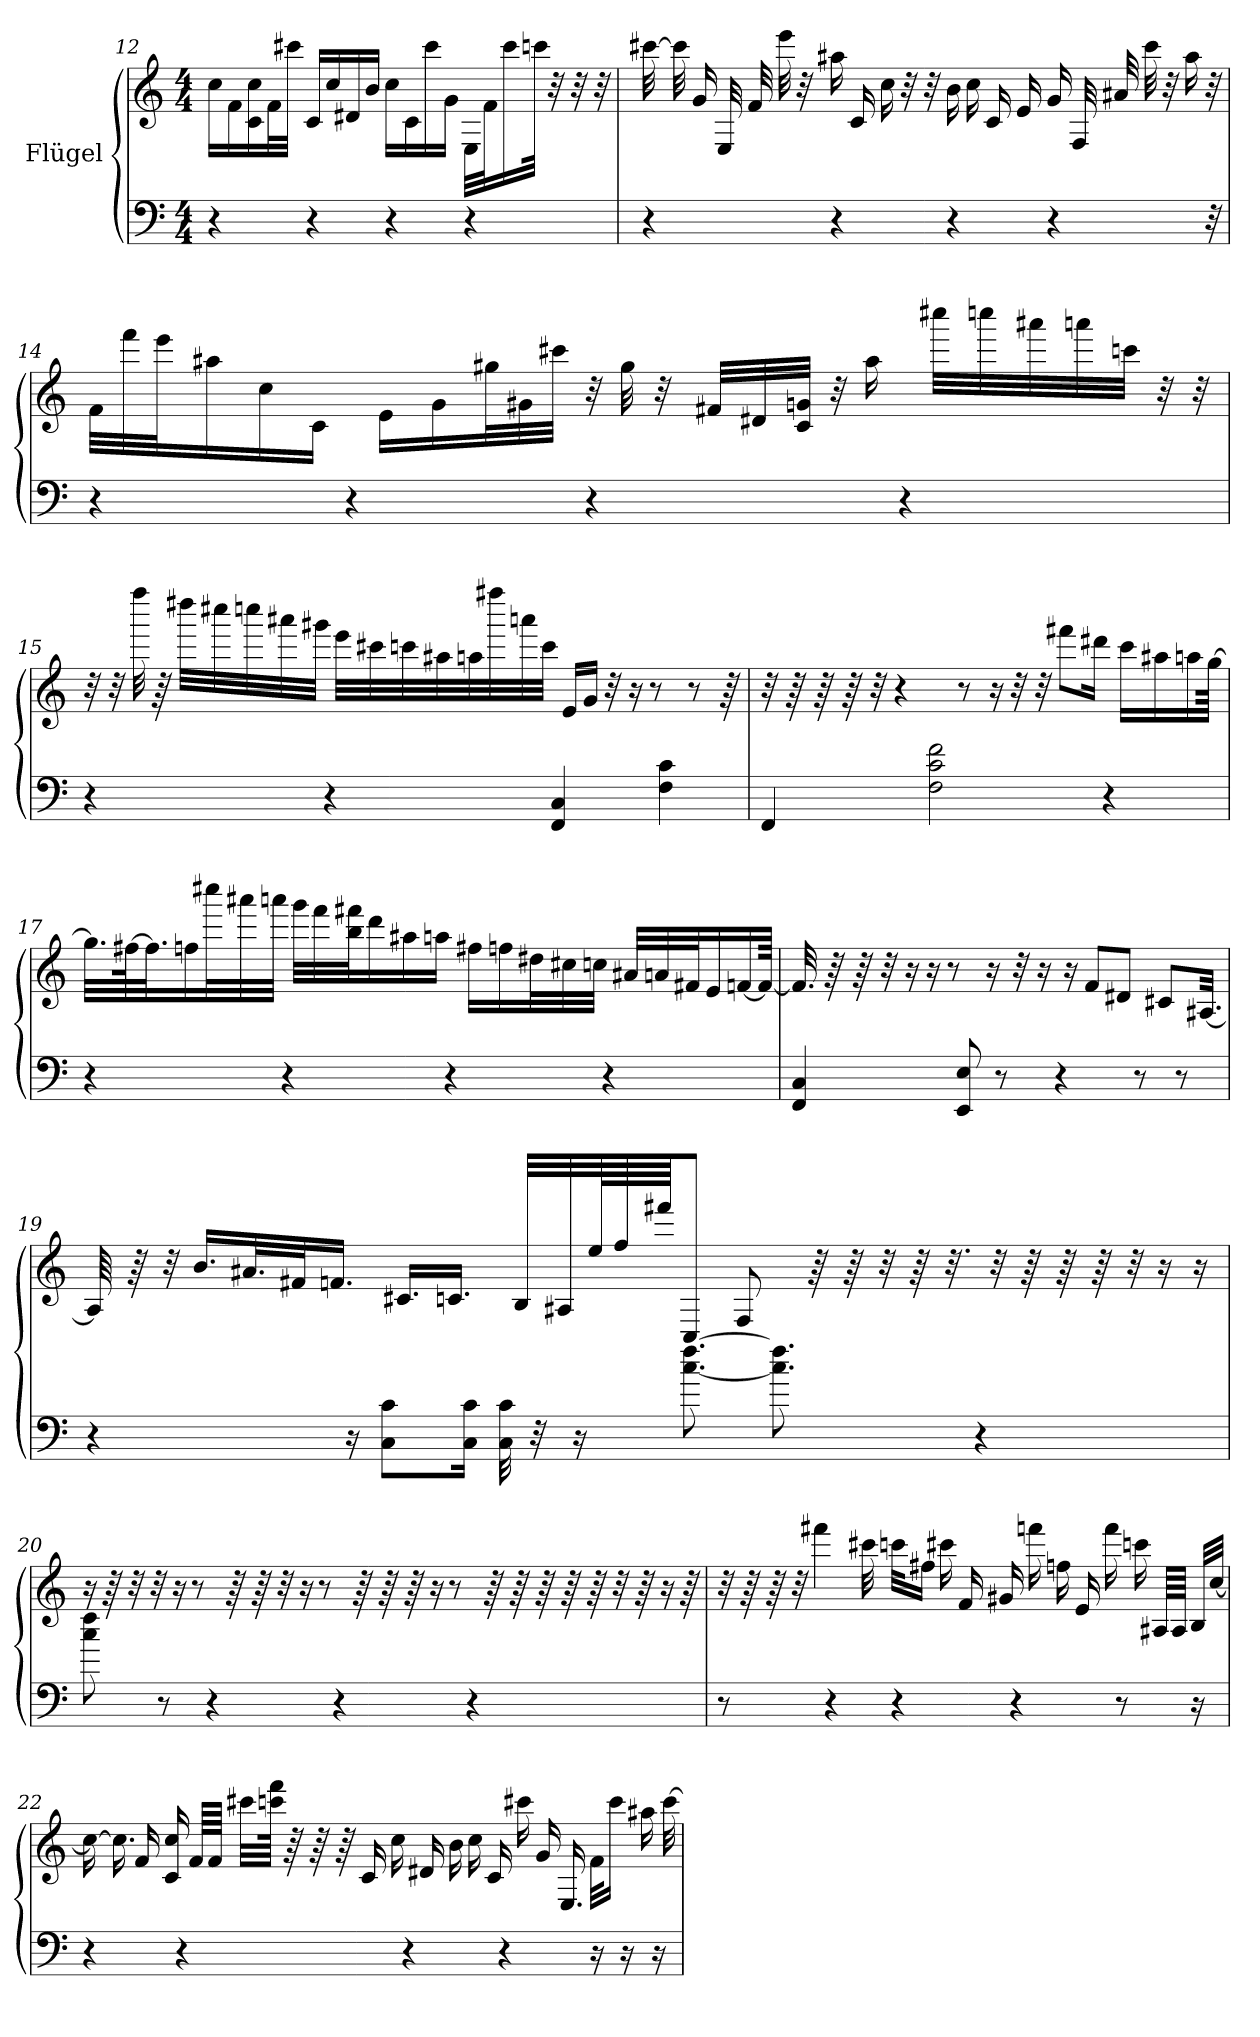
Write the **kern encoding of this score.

**kern	**kern
*part1	*part1
*staff2	*staff1
*I"Flügel	*
*clefF4	*clefG2
*k[]	*k[]
*M4/4	*M4/4
=12	=12
4r	16ccLL
.	16f
.	16c 16cc
.	32fL
.	32ccc#XJJJ
4r	16cLL
.	16cc
.	16d#X
.	16bJJ
4r	16ccLL
.	16c
.	16ccc#
.	16gJJ
4r	32ELLL
.	32fJ
.	16ccc#
.	32cccnJJk
.	32r
.	32r
.	32r
=13	=13
4r	[32ccc#X
.	32ccc#]
.	16g
.	32E
.	32f
.	32eee
.	32r
4r	16aa#X
.	16c
.	16cc
.	32r
.	32r
4r	16b
.	16cc
.	16c
.	16e
4r	16g
.	32F
.	32a#X
.	32ccc#
.	32r
.	16aa#
32r	32r
=14	=14
4r	32fLLL
.	32fff
.	32eeeJ
.	16aa#X
.	16cc
.	16cJJ
4r	.
.	16eLL
.	16g
.	32gg#XL
.	32g#X
.	32ccc#XJJJ
4r	32r
.	32gg#
.	32r
.	32f#XLLL
.	32d#X
.	32c 32gnJJJ
.	32r
.	16aa#
4r	.
.	32cccc#XLLL
.	32ccccn
.	32aaa#X
.	32aaan
.	32cccnJJJ
.	32r
.	32r
=15	=15
4r	32r
.	32r
.	32ffff
.	64r
.	32dddd#XLLL
.	32cccc#X
.	32ccccn
.	32aaa#X
.	32ggg#XJJJ
4r	.
.	32eeeLLL
.	32ccc#X
.	32cccn
.	32aa#X
.	32aan
.	32ffff#X
.	32aaan
.	32cccJJJ
4C 4FF	.
.	16eLL
.	16gJJ
.	32r
.	16r
.	8r
4F 4c	.
.	8r
.	64r
=16	=16
4FF	32r
.	64r
.	64r
.	64r
.	32r
.	4r
2F 2c 2f	.
.	8r
.	16r
.	32r
.	32r
.	8fff#XL
.	16ddd#XJk
4r	.
.	16cccLL
.	16aa#X
.	16aan
.	[64ggJJkk
=17	=17
4r	32.ggLLL]
.	[64ff#Xk
.	32.ff#J]
.	16ffn
.	32cccc#XL
.	32aaa#X
.	32aaanJJJ
4r	.
.	32gggLLL
.	32fff
.	32bb 32fff#XJ
.	16ddd
.	16aa#X
.	16aanJJ
4r	.
.	16ff#XLL
.	16ffn
.	32dd#XL
.	32cc#X
.	32ccnJJJ
4r	.
.	32a#XLLL
.	32an
.	32f#XJ
.	16e
.	[16fn
.	64fJJkk_
=18	=18
4FF 4C	32.f]
.	64r
.	64r
.	32r
.	16r
.	16r
.	8r
8EE 8E	.
.	16r
8r	.
.	32r
.	16r
4r	.
.	16r
.	8fL
.	8d#XJ
8r	.
.	8c#XL
8r	.
.	[32.A#XJkk
=19	=19
4r	64A#]
.	64r
.	32r
.	16.bLL
.	32.a#XL
.	32f#XJ
.	16.fnJJ
16r	.
8C 8cL	.
.	16.c#XLL
.	16.cnJJ
16C 16cJk	.
32C 32c	.
.	32BLLL
32r	.
.	32A#X
16r	.
.	64eeL
.	64ff
.	64fff#XJJJ
[8.ff [8.cc	8CJ
.	8F
8.cc] 8.ff]	.
.	64r
.	64r
.	32r
.	64r
.	32.r
4r	64ryy
.	32r
.	64r
.	64r
.	64r
.	32r
.	16r
.	16r
=20	=20
8cc 8ff	16r
.	64r
.	32r
.	32r
8r	.
.	16r
.	8r
4r	.
.	64r
.	64r
.	32r
.	16r
.	8r
4r	.
.	64r
.	64r
.	64r
.	16r
.	8r
4r	.
.	64r
.	64r
.	64r
.	64r
.	64r
.	32r
.	64r
.	16r
64ryy	64r
=21	=21
8r	32r
.	64r
.	64r
.	32r
.	4fff#X
4r	.
.	32ccc#X
4r	32cccnKLL
.	16ff#XJJ
.	16ccc#X
.	16f
.	16g#X
4r	.
.	16fffn
.	16ffn
.	16e
.	16fff
8r	.
.	16cccn
.	64A#XLLLL
.	64A#JJJJ
16r	32BLLL
.	[32ccJJJ
=22	=22
4r	16cc_
.	16.cc]
.	16f
.	16c 16cc
4r	.
.	64fLLLL
.	64fJJJJ
.	32ccc#XLLL
.	64fff 64cccnJJJk
.	64r
.	64r
.	64r
.	16c
.	16cc
4r	.
.	16d#X
.	16b
.	16cc
.	16c
4r	.
.	16ccc#X
.	16g
.	16.E
16r	32fKLL
.	16ccc#JJ
16r	.
.	16aa#X
16r	.
.	[32ccc#
=	=
*-	*-
